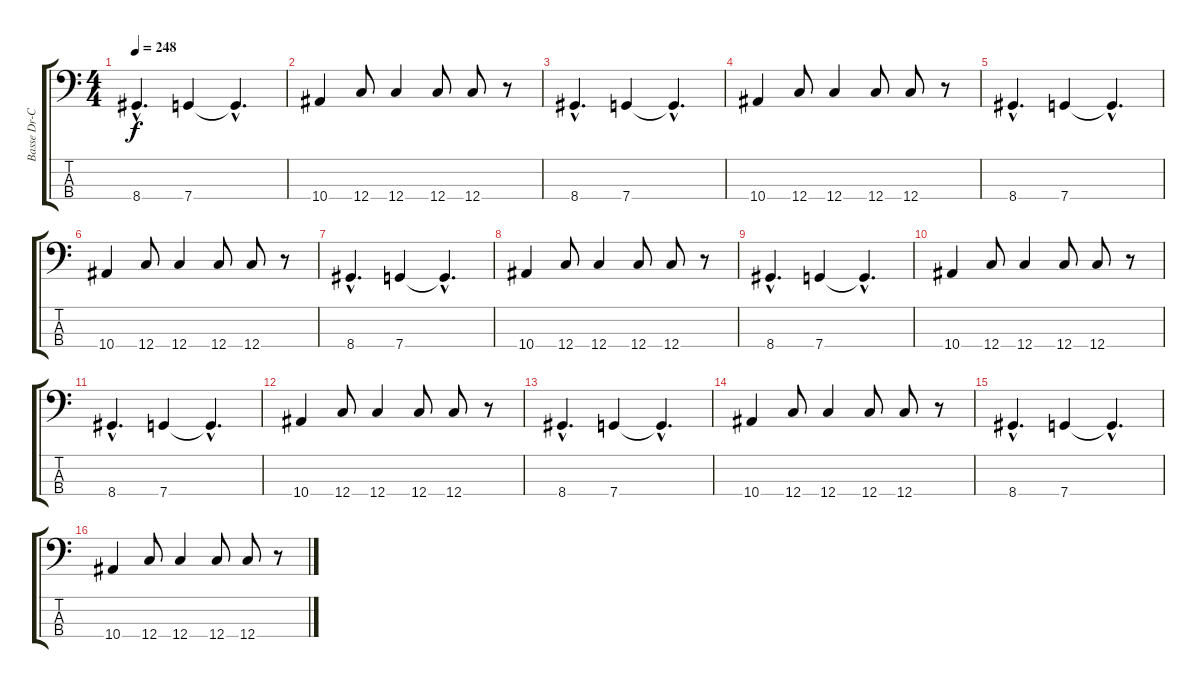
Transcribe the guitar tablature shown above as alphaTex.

\track ("Basse Dr-C" "Basse Dr-C") {instrument electricbasspick}
\staff {score tabs}
\tuning (F2 C2 G1 C1) {hide}
\ts (4 4)
\tempo 248
\clef f4
\ks c
8.4{hac}.4{d dy f} 7.4.4 7.4{hac t}.4{d} |
10.4.4 12.4.8 12.4.4 12.4.8 12.4.8 r.8 |
8.4{hac}.4{d} 7.4.4 7.4{hac t}.4{d} |
10.4.4 12.4.8 12.4.4 12.4.8 12.4.8 r.8 |
8.4{hac}.4{d} 7.4.4 7.4{hac t}.4{d} |
10.4.4 12.4.8 12.4.4 12.4.8 12.4.8 r.8 |
8.4{hac}.4{d} 7.4.4 7.4{hac t}.4{d} |
10.4.4 12.4.8 12.4.4 12.4.8 12.4.8 r.8 |
8.4{hac}.4{d} 7.4.4 7.4{hac t}.4{d} |
10.4.4 12.4.8 12.4.4 12.4.8 12.4.8 r.8 |
8.4{hac}.4{d} 7.4.4 7.4{hac t}.4{d} |
10.4.4 12.4.8 12.4.4 12.4.8 12.4.8 r.8 |
8.4{hac}.4{d} 7.4.4 7.4{hac t}.4{d} |
10.4.4 12.4.8 12.4.4 12.4.8 12.4.8 r.8 |
8.4{hac}.4{d} 7.4.4 7.4{hac t}.4{d} |
10.4.4 12.4.8 12.4.4 12.4.8 12.4.8 r.8
